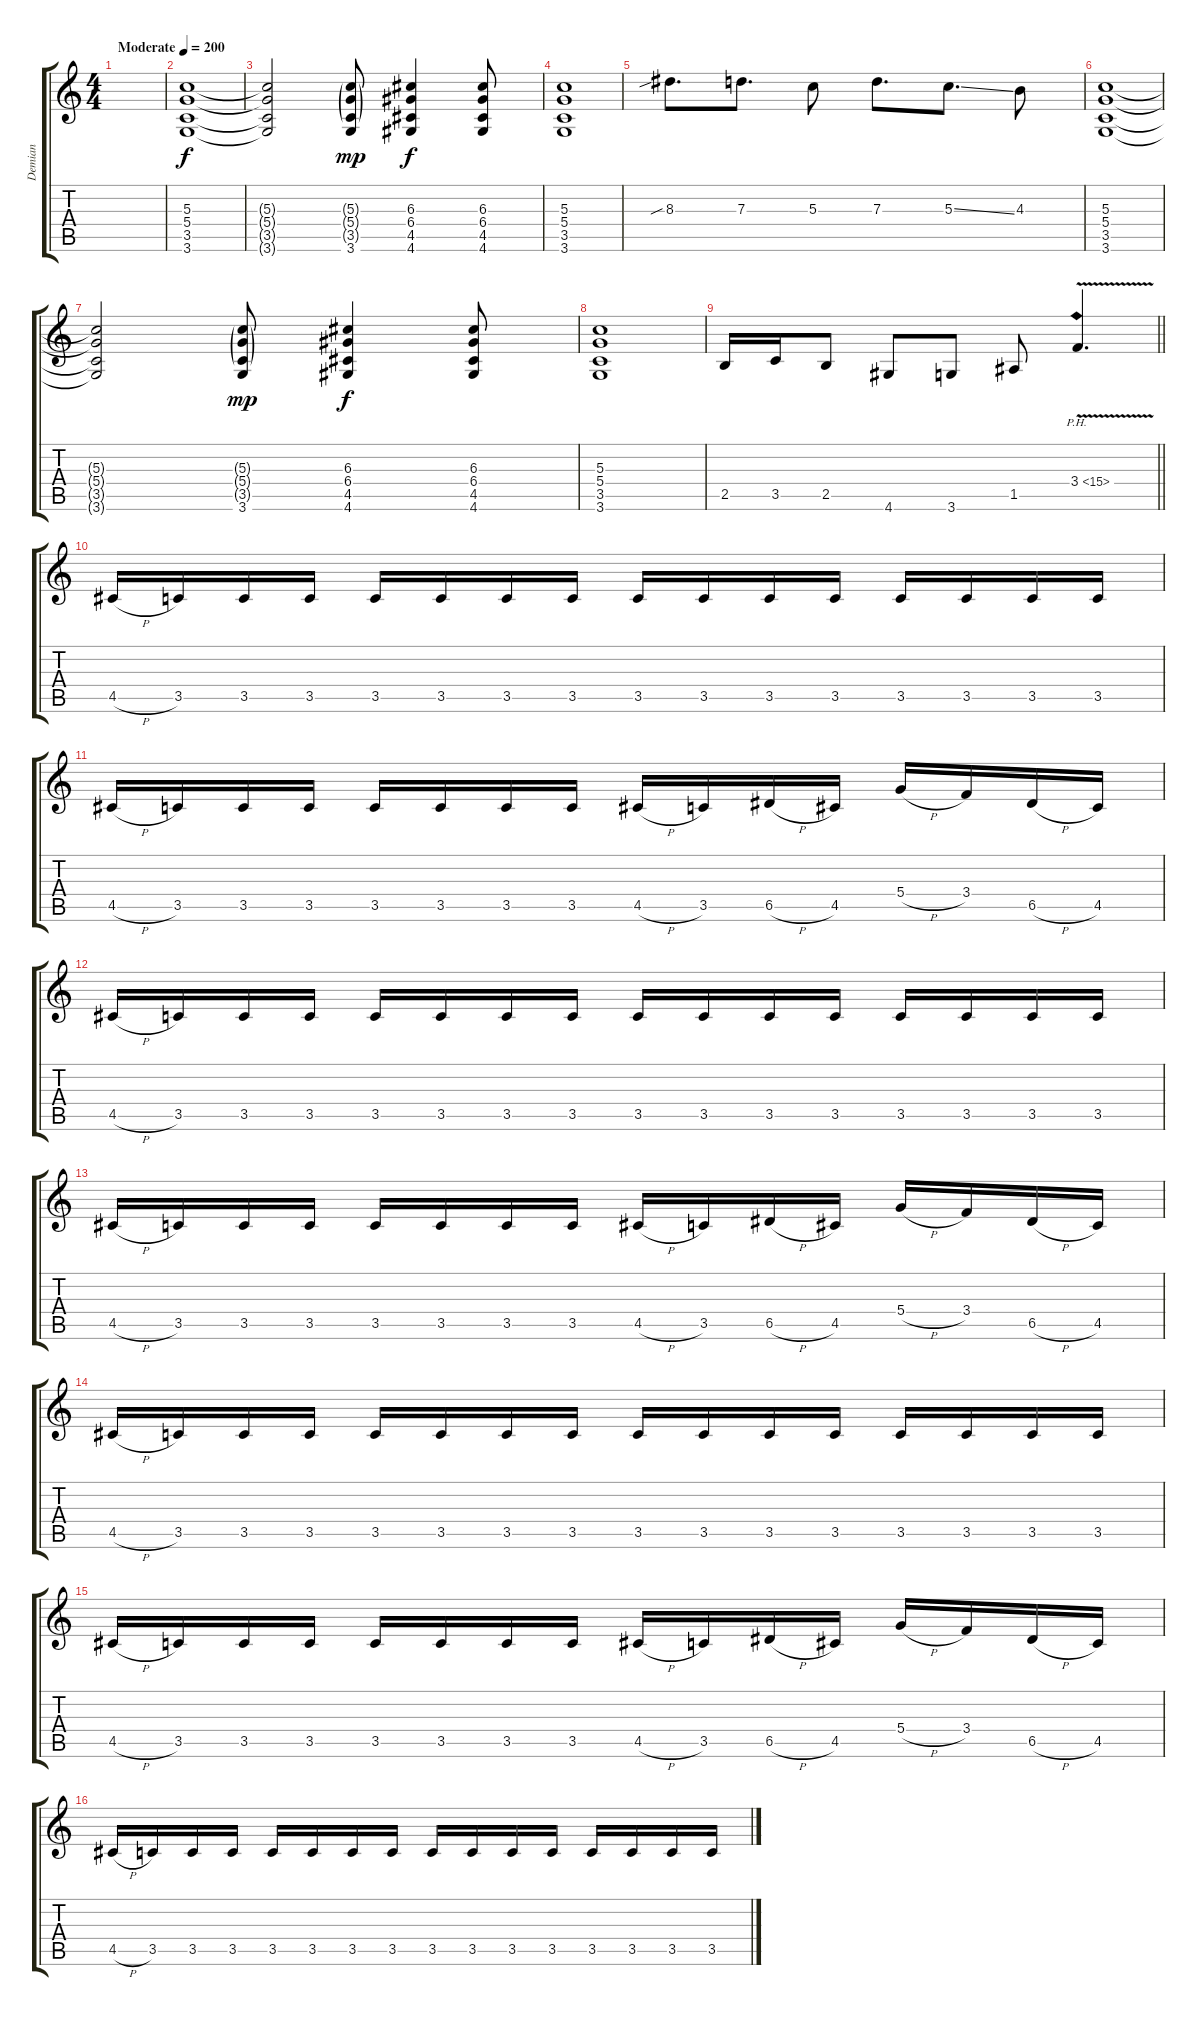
\track ("Demian" "Demian") {instrument distortionguitar}
\staff {score tabs}
\tuning (E4 B3 G3 D3 A2 E2) {hide}
\ts (4 4)
\tempo (200 "Moderate")
\clef g2
\ks c
|
(5.3 5.4 3.5 3.6).1 |
(5.3{t} 5.4{t} 3.5{t} 3.6{t}).2 (5.3{g} 5.4{g} 3.5{g} 3.6).8{dy mp} (6.3 6.4 4.5 4.6).4{dy f} (6.3 6.4 4.5 4.6).8 |
(5.3 5.4 3.5 3.6).1 |
8.3{sib}.8{d} 7.3.8{d} 5.3.8 7.3.8{d} 5.3{ss}.8{d} 4.3.8 |
(5.3 5.4 3.5 3.6).1 |
(5.3{t} 5.4{t} 3.5{t} 3.6{t}).2 (5.3{g} 5.4{g} 3.5{g} 3.6).8{dy mp} (6.3 6.4 4.5 4.6).4{dy f} (6.3 6.4 4.5 4.6).8 |
(5.3 5.4 3.5 3.6).1 |
\barLineRight lightlight
2.5.16 3.5.16 2.5.8 4.6.8 3.6.8 1.5.8 3.4{ph 12 v}.4{d} |
4.5{h}.16 3.5.16 3.5.16 3.5.16 3.5.16 3.5.16 3.5.16 3.5.16 3.5.16 3.5.16 3.5.16 3.5.16 3.5.16 3.5.16 3.5.16 3.5.16 |
4.5{h}.16 3.5.16 3.5.16 3.5.16 3.5.16 3.5.16 3.5.16 3.5.16 4.5{h}.16 3.5.16 6.5{h}.16 4.5.16 5.4{h}.16 3.4.16 6.5{h}.16 4.5.16 |
4.5{h}.16 3.5.16 3.5.16 3.5.16 3.5.16 3.5.16 3.5.16 3.5.16 3.5.16 3.5.16 3.5.16 3.5.16 3.5.16 3.5.16 3.5.16 3.5.16 |
4.5{h}.16 3.5.16 3.5.16 3.5.16 3.5.16 3.5.16 3.5.16 3.5.16 4.5{h}.16 3.5.16 6.5{h}.16 4.5.16 5.4{h}.16 3.4.16 6.5{h}.16 4.5.16 |
4.5{h}.16 3.5.16 3.5.16 3.5.16 3.5.16 3.5.16 3.5.16 3.5.16 3.5.16 3.5.16 3.5.16 3.5.16 3.5.16 3.5.16 3.5.16 3.5.16 |
4.5{h}.16 3.5.16 3.5.16 3.5.16 3.5.16 3.5.16 3.5.16 3.5.16 4.5{h}.16 3.5.16 6.5{h}.16 4.5.16 5.4{h}.16 3.4.16 6.5{h}.16 4.5.16 |
4.5{h}.16 3.5.16 3.5.16 3.5.16 3.5.16 3.5.16 3.5.16 3.5.16 3.5.16 3.5.16 3.5.16 3.5.16 3.5.16 3.5.16 3.5.16 3.5.16
